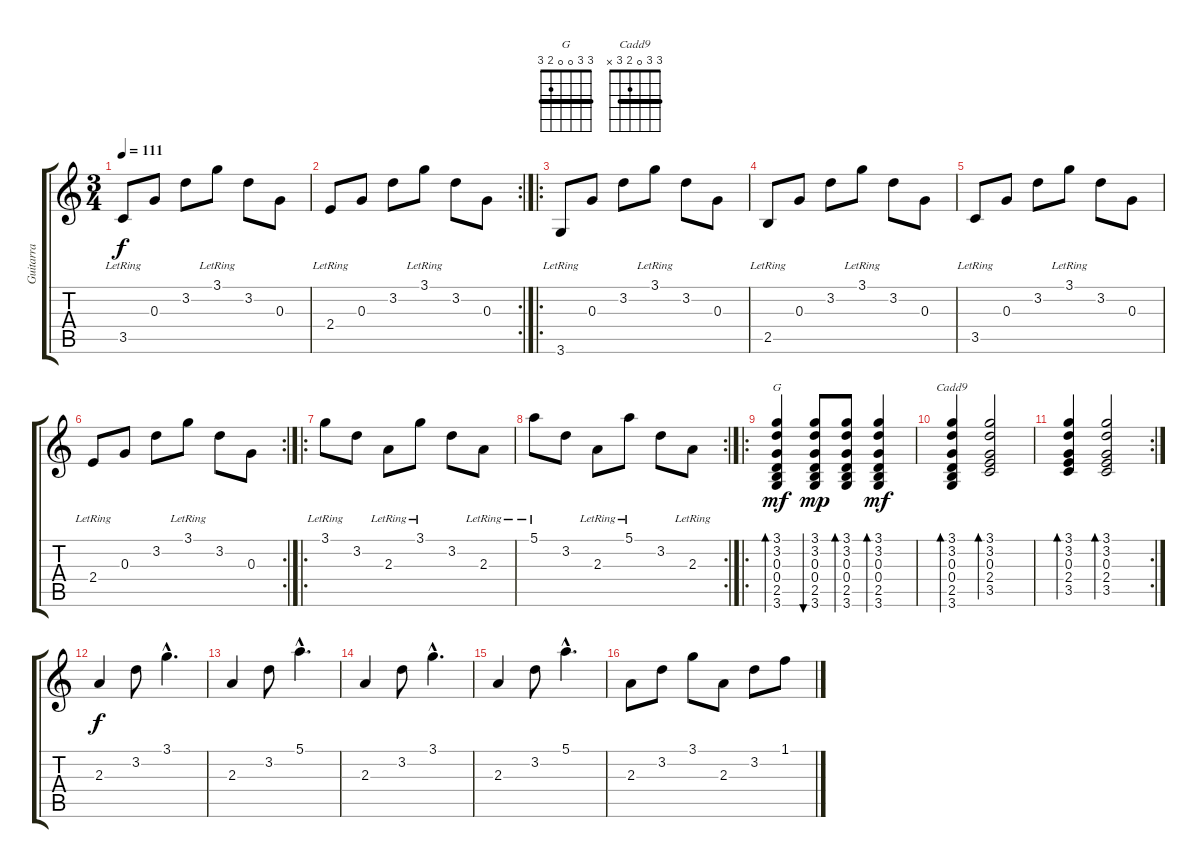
\track ("Guitarra" "Guitarra") {instrument acousticguitarnylon}
\staff {score tabs}
\tuning (E4 B3 G3 D3 A2 E2) {hide}
\chord ("G" 3 3 0 0 2 3) {barre 3}
\chord ("Cadd9" 3 3 0 2 3 x) {barre 3}
\ts (3 4)
\tempo 111
\clef g2
\ks c
3.5{lr}.8{dy f} 0.3.8 3.2.8 3.1{lr}.8 3.2.8 0.3.8 |
\rc 2
2.4{lr}.8 0.3.8 3.2.8 3.1{lr}.8 3.2.8 0.3.8 |
\ro
3.6{lr}.8 0.3.8 3.2.8 3.1{lr}.8 3.2.8 0.3.8 |
2.5{lr}.8 0.3.8 3.2.8 3.1{lr}.8 3.2.8 0.3.8 |
3.5{lr}.8 0.3.8 3.2.8 3.1{lr}.8 3.2.8 0.3.8 |
\rc 2
2.4{lr}.8 0.3.8 3.2.8 3.1{lr}.8 3.2.8 0.3.8 |
\ro
3.1{lr}.8 3.2.8 2.3{lr}.8 3.1{lr}.8 3.2.8 2.3{lr}.8 |
\rc 2
5.1{lr}.8 3.2.8 2.3{lr}.8 5.1{lr}.8 3.2.8 2.3{lr}.8 |
\ro
(3.1 3.2 0.3 0.4 2.5 3.6).4{bd 30 ch "G" dy mf} (3.1 3.2 0.3 0.4 2.5 3.6).8{bu 30 dy mp} (3.1 3.2 0.3 0.4 2.5 3.6).8{bd 30} (3.1 3.2 0.3 0.4 2.5 3.6).4{bd 60 dy mf} |
(3.1 3.2 0.3 0.4 2.5 3.6).4{bd 60 ch "Cadd9"} (3.1 3.2 0.3 2.4 3.5).2{bd 60} |
\rc 2
(3.1 3.2 0.3 2.4 3.5).4{bd 60} (3.1 3.2 0.3 2.4 3.5).2{bd 60} |
2.3.4{dy f} 3.2.8 3.1{hac}.4{d} |
2.3.4 3.2.8 5.1{hac}.4{d} |
2.3.4 3.2.8 3.1{hac}.4{d} |
2.3.4 3.2.8 5.1{hac}.4{d} |
2.3.8 3.2.8 3.1.8 2.3.8 3.2.8 1.1.8
